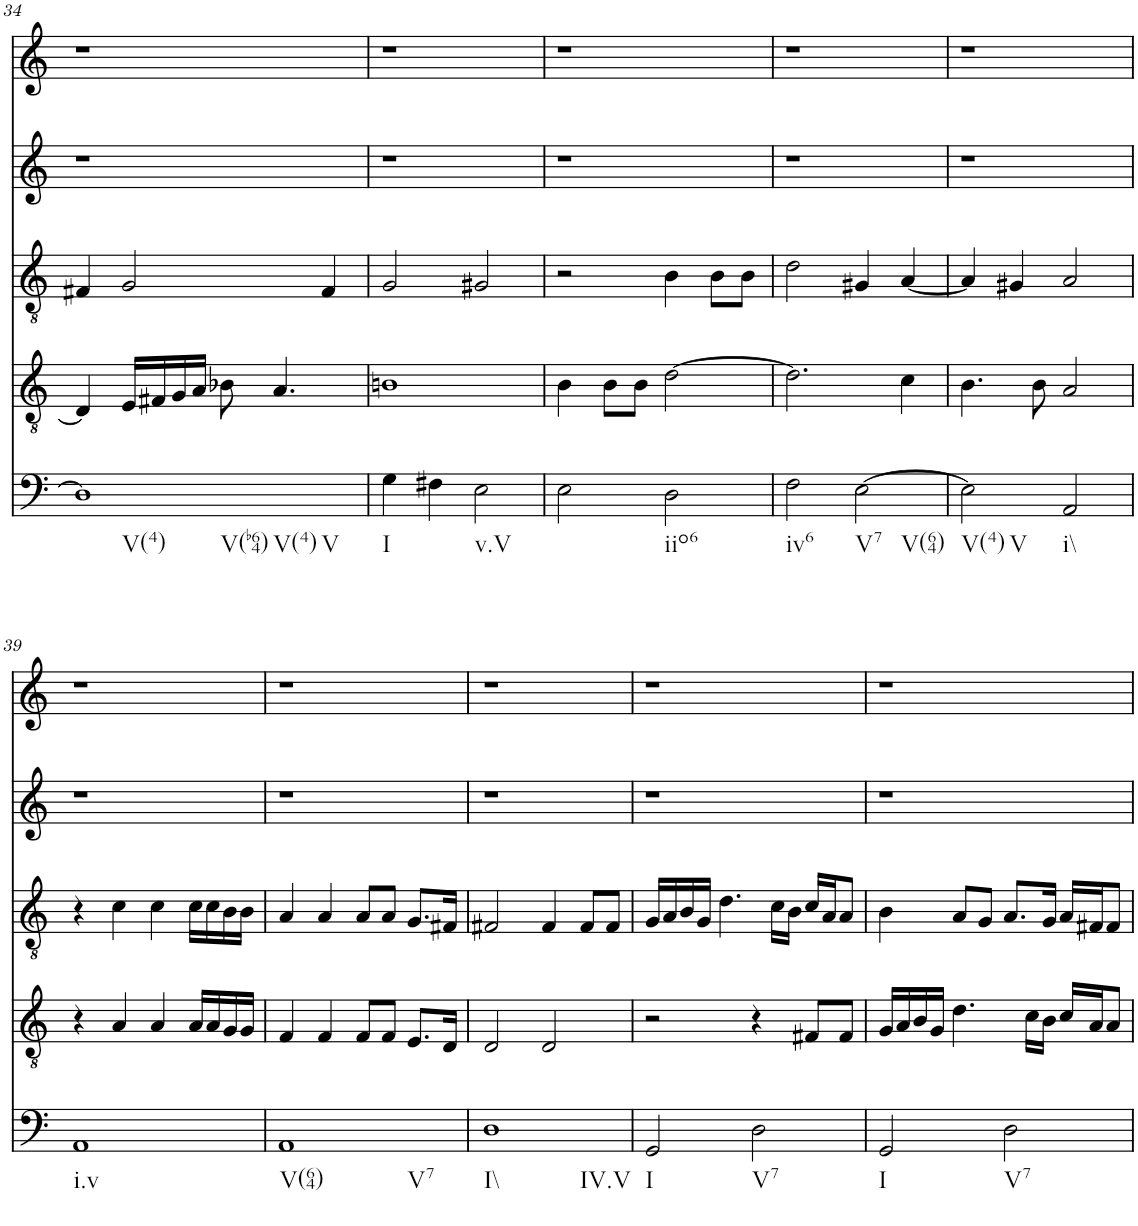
**kern	**kern	**kern	**kern	**kern
*part5	*part4	*part3	*part2	*part1
*staff5	*staff4	*staff3	*staff2	*staff1
*I"vox	*I"vox	*I"vox	*I"vox	*I"vox
!!LO:PB:g=z
*clefF4	*clefGv2	*clefGv2	*clefG2	*clefG2
*k[]	*k[]	*k[]	*k[]	*k[]
*M4/4	*M4/4	*M4/4	*M4/4	*M4/4
=34	=34	=34	=34	=34
!LO:TX:b:t=V(4)	!	!	!	!
!LO:TX:b:t=V(b64)	!	!	!	!
!LO:TX:b:t=V(4)	!	!	!	!
!LO:TX:b:t=V	!	!	!	!
1D]	4D/]	4F#X/	1r	1r
.	16E/LL	2G/	.	.
.	16F#X/	.	.	.
.	16G/	.	.	.
.	16A/JJ	.	.	.
.	8B-X\	.	.	.
.	4.A/	.	.	.
.	.	4F#/	.	.
=35	=35	=35	=35	=35
!LO:TX:b:t=I	!	!	!	!
4G\	1Bn	2G/	1r	1r
4F#X\	.	.	.	.
!LO:TX:b:t=v.V	!	!	!	!
2E\	.	2G#X/	.	.
=36	=36	=36	=36	=36
2E\	4B\	2r	1r	1r
.	8B\L	.	.	.
.	8B\J	.	.	.
!LO:TX:b:t=iio6	!	!	!	!
2D\	[2d\	4B\	.	.
.	.	8B\L	.	.
.	.	8B\J	.	.
=37	=37	=37	=37	=37
!LO:TX:b:t=iv6	!	!	!	!
2F\	2.d\]	2d\	1r	1r
!LO:TX:b:t=V7	!	!	!	!
!LO:TX:b:t=V(64)	!	!	!	!
[2E\	.	4G#X/	.	.
.	4c\	[4A/	.	.
=38	=38	=38	=38	=38
!LO:TX:b:t=V(4)	!	!	!	!
!LO:TX:b:t=V	!	!	!	!
2E\]	4.B\	4A/]	1r	1r
.	.	4G#X/	.	.
.	8B\	.	.	.
!LO:TX:b:t=i\\	!	!	!	!
2AA/	2A/	2A/	.	.
!!LO:LB:g=z
=39	=39	=39	=39	=39
!LO:TX:b:t=i.v	!	!	!	!
1AA	4r	4r	1r	1r
.	4A/	4c\	.	.
.	4A/	4c\	.	.
.	16A/LL	16c\LL	.	.
.	16A/	16c\	.	.
.	16G/	16B\	.	.
.	16G/JJ	16B\JJ	.	.
=40	=40	=40	=40	=40
!LO:TX:b:t=V(64)	!	!	!	!
!LO:TX:b:t=V7	!	!	!	!
1AA	4F/	4A/	1r	1r
.	4F/	4A/	.	.
.	8F/L	8A/L	.	.
.	8F/J	8A/J	.	.
.	8.E/L	8.G/L	.	.
.	16D/Jk	16F#X/Jk	.	.
=41	=41	=41	=41	=41
!LO:TX:b:t=I\\	!	!	!	!
!LO:TX:b:t=IV.V	!	!	!	!
1D	2D/	2F#X/	1r	1r
.	2D/	4F#/	.	.
.	.	8F#/L	.	.
.	.	8F#/J	.	.
=42	=42	=42	=42	=42
!LO:TX:b:t=I	!	!	!	!
2GG/	2r	16G/LL	1r	1r
.	.	16A/	.	.
.	.	16B/	.	.
.	.	16G/JJ	.	.
.	.	4.d\	.	.
!LO:TX:b:t=V7	!	!	!	!
2D\	4r	.	.	.
.	.	16c\LL	.	.
.	.	16B\JJ	.	.
.	8F#X/L	16c/LL	.	.
.	.	16A/J	.	.
.	8F#/J	8A/J	.	.
=43	=43	=43	=43	=43
!LO:TX:b:t=I	!	!	!	!
2GG/	16G/LL	4B\	1r	1r
.	16A/	.	.	.
.	16B/	.	.	.
.	16G/JJ	.	.	.
.	4.d\	8A/L	.	.
.	.	8G/J	.	.
!LO:TX:b:t=V7	!	!	!	!
2D\	.	8.A/L	.	.
.	16c\LL	.	.	.
.	16B\JJ	16G/Jk	.	.
.	16c/LL	16A/LL	.	.
.	16A/J	16F#X/J	.	.
.	8A/J	8F#/J	.	.
=	=	=	=	=
*-	*-	*-	*-	*-
